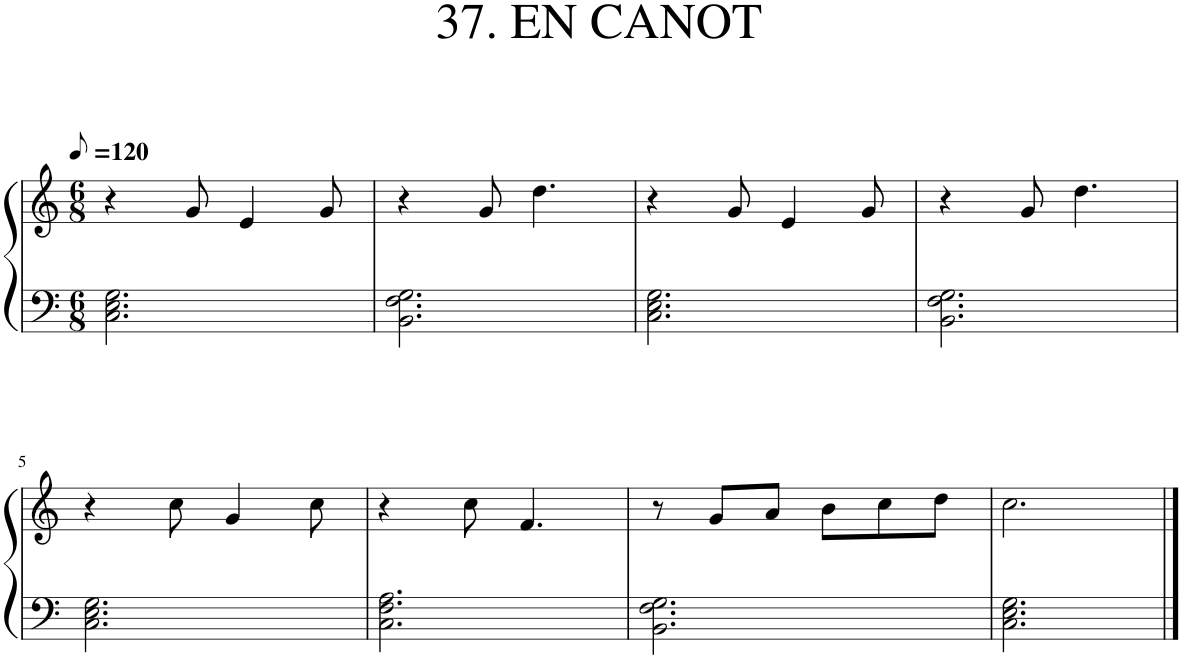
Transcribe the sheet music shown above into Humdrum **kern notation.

**kern	**kern
*part1	*part1
*staff2	*staff1
*I"Piano	*
*I'Pno.	*
*clefF4	*clefG2
*k[]	*k[]
*M6/8	*M6/8
*MM60	*MM60
=1	=1
2.C\ 2.E\ 2.G\	4r
.	8g/
.	4e/
.	8g/
=2	=2
2.BB\ 2.F\ 2.G\	4r
.	8g/
.	4.dd\
=3	=3
2.C\ 2.E\ 2.G\	4r
.	8g/
.	4e/
.	8g/
=4	=4
2.BB\ 2.F\ 2.G\	4r
.	8g/
.	4.dd\
!!LO:LB:g=z
=5	=5
2.C\ 2.E\ 2.G\	4r
.	8cc\
.	4g/
.	8cc\
=6	=6
2.C\ 2.F\ 2.A\	4r
.	8cc\
.	4.f/
=7	=7
2.BB\ 2.F\ 2.G\	8r
.	8g/L
.	8a/J
.	8b\L
.	8cc\
.	8dd\J
=8	=8
2.C\ 2.E\ 2.G\	2.cc\
==	==
*-	*-
